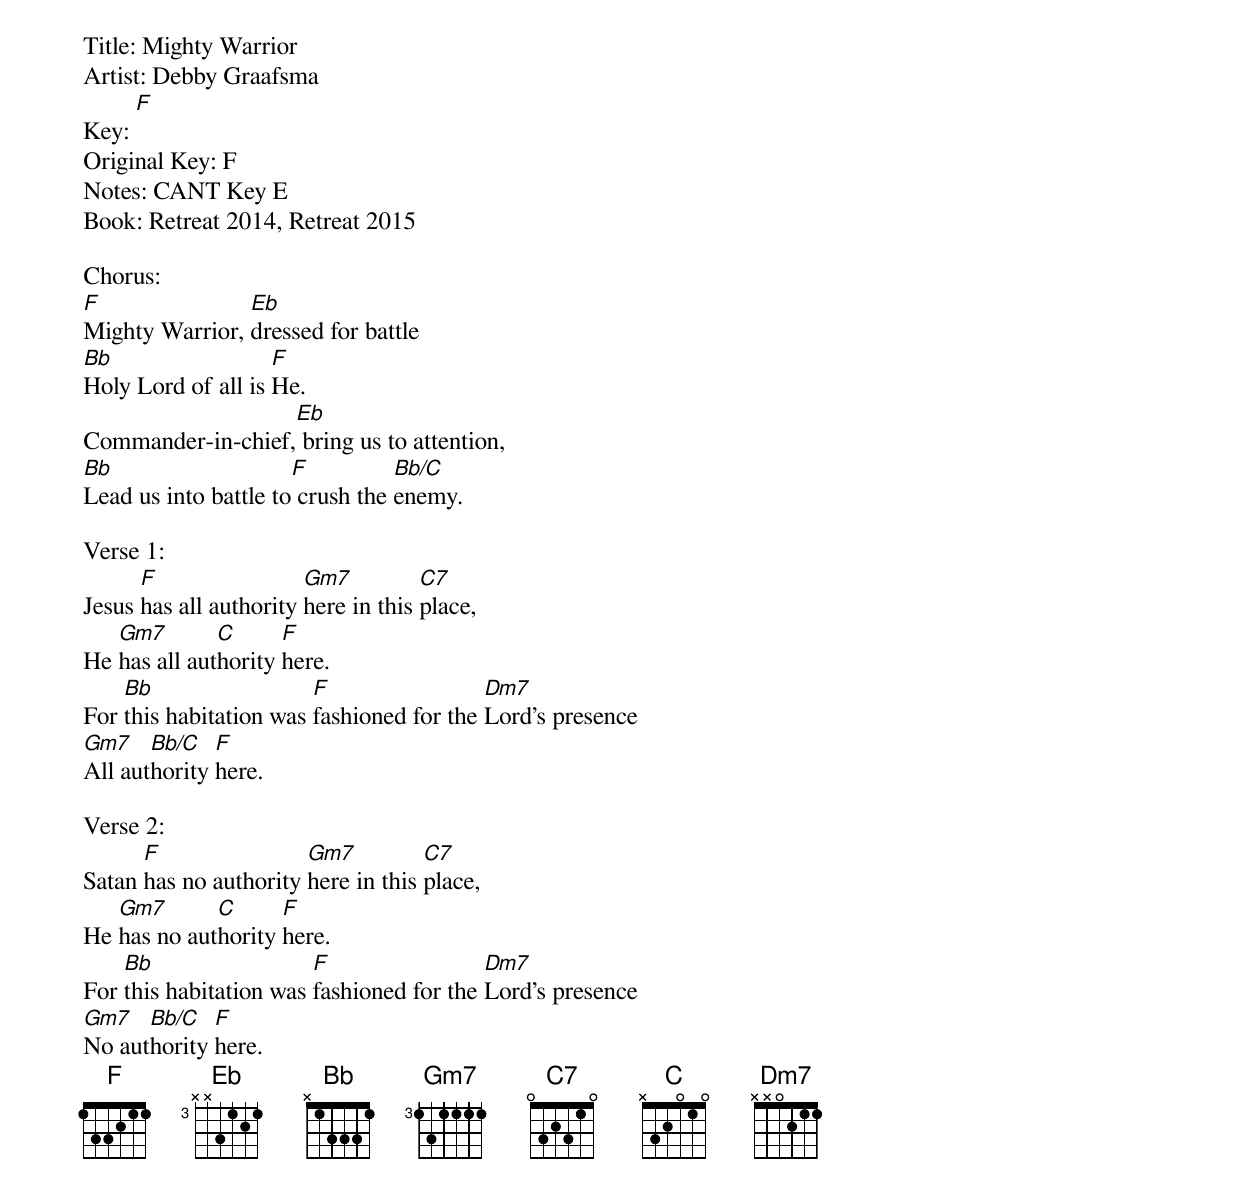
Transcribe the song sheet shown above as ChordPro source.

Title: Mighty Warrior
Artist: Debby Graafsma
Key: [F]
Original Key: F
Notes: CANT Key E
Book: Retreat 2014, Retreat 2015

Chorus:
[F]Mighty Warrior, [Eb]dressed for battle
[Bb]Holy Lord of all is [F]He.
Commander-in-chief,[Eb] bring us to attention,
[Bb]Lead us into battle to[F] crush the [Bb/C]enemy.

Verse 1:
Jesus [F]has all authority [Gm7]here in this [C7]place,
He [Gm7]has all aut[C]hority [F]here.
For [Bb]this habitation was [F]fashioned for the [Dm7]Lord's presence
[Gm7]All aut[Bb/C]hority [F]here.

Verse 2:
Satan [F]has no authority [Gm7]here in this [C7]place,
He [Gm7]has no aut[C]hority [F]here.
For [Bb]this habitation was [F]fashioned for the [Dm7]Lord's presence
[Gm7]No aut[Bb/C]hority [F]here.
